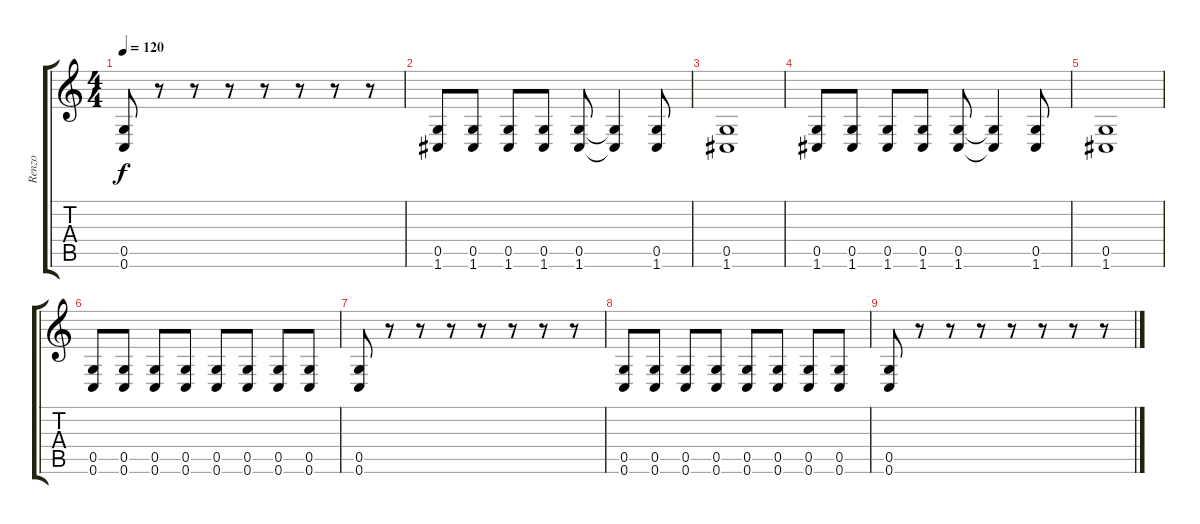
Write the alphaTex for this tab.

\track ("Renzo" "Renzo") {instrument overdrivenguitar}
\staff {score tabs}
\tuning (D4 A3 F3 C3 G2 C2) {hide}
\ts (4 4)
\tempo 120
\clef g2
\ks c
(0.5 0.6).8{dy f} r.8 r.8 r.8 r.8 r.8 r.8 r.8 |
(0.5 1.6).8 (0.5 1.6).8 (0.5 1.6).8 (0.5 1.6).8 (0.5 1.6).8 (0.5{t} 1.6{t}).4 (0.5 1.6).8 |
(0.5 1.6).1 |
(0.5 1.6).8 (0.5 1.6).8 (0.5 1.6).8 (0.5 1.6).8 (0.5 1.6).8 (0.5{t} 1.6{t}).4 (0.5 1.6).8 |
(0.5 1.6).1 |
(0.5 0.6).8 (0.5 0.6).8 (0.5 0.6).8 (0.5 0.6).8 (0.5 0.6).8 (0.5 0.6).8 (0.5 0.6).8 (0.5 0.6).8 |
(0.5 0.6).8 r.8 r.8 r.8 r.8 r.8 r.8 r.8 |
(0.5 0.6).8 (0.5 0.6).8 (0.5 0.6).8 (0.5 0.6).8 (0.5 0.6).8 (0.5 0.6).8 (0.5 0.6).8 (0.5 0.6).8 |
(0.5 0.6).8 r.8 r.8 r.8 r.8 r.8 r.8 r.8
